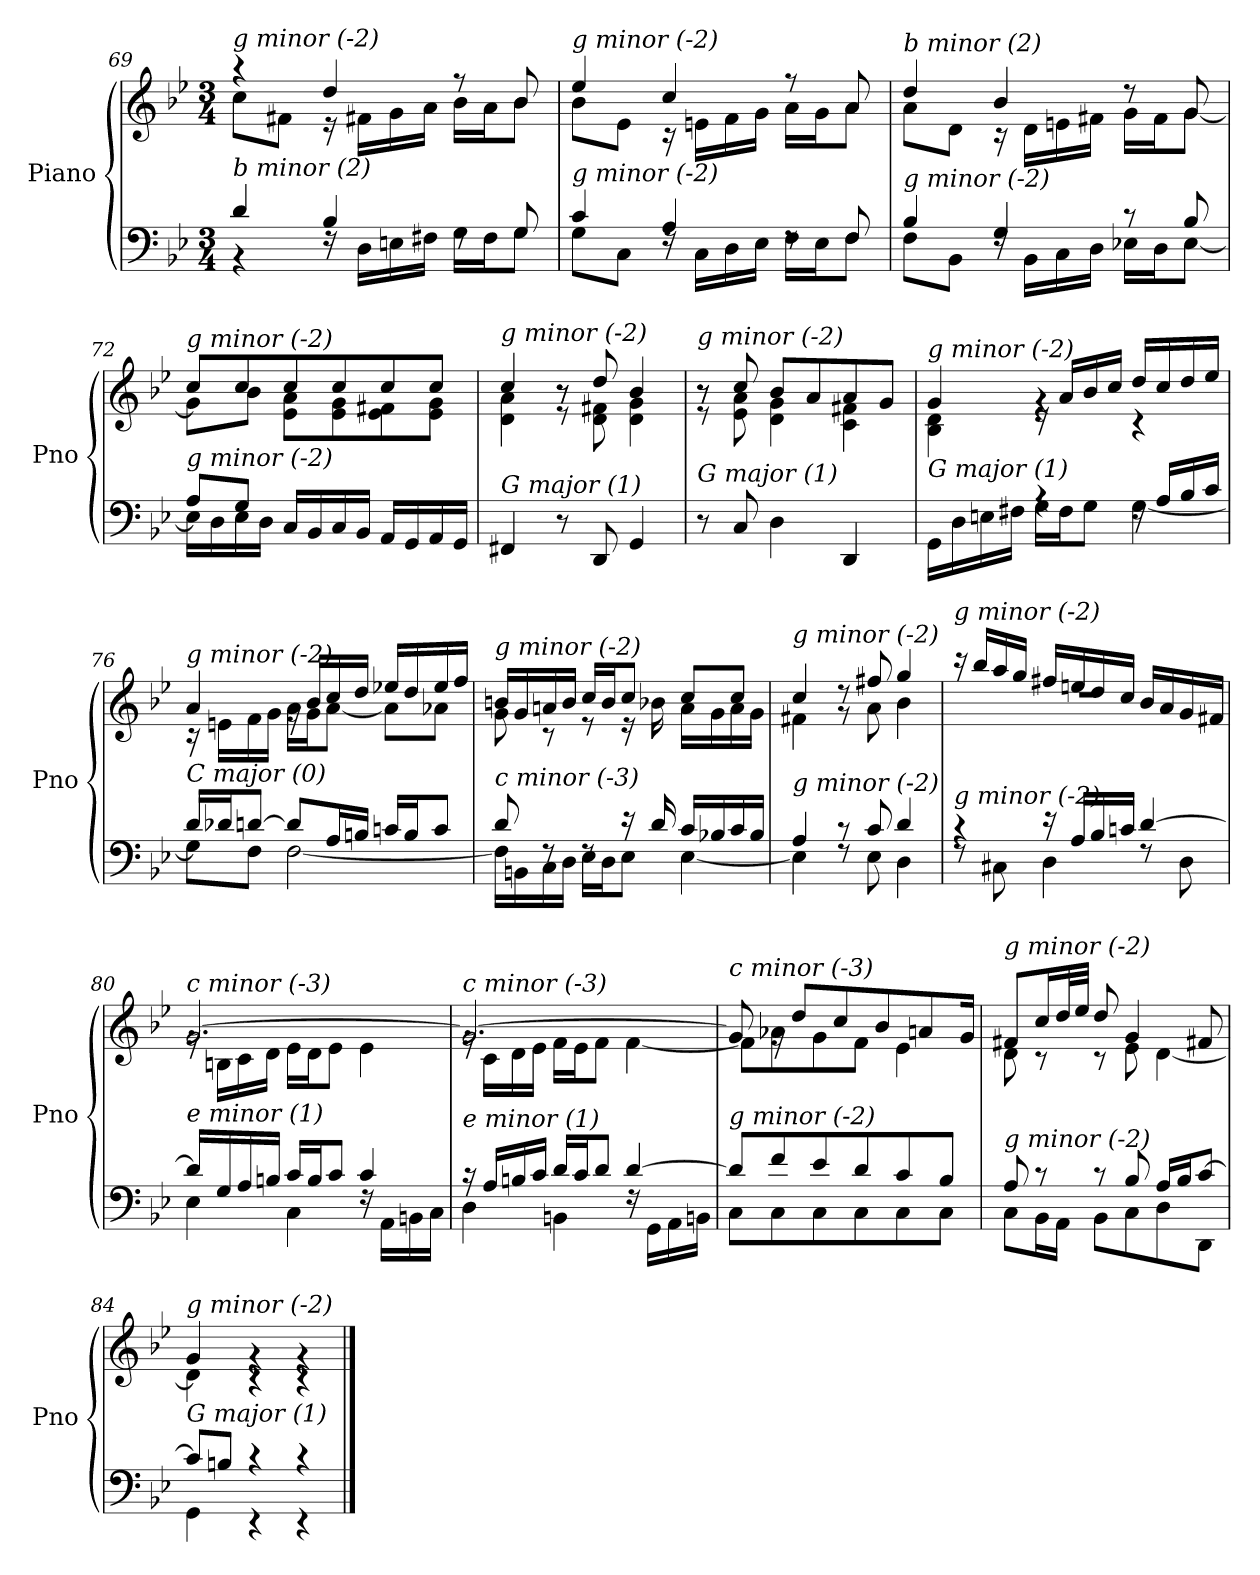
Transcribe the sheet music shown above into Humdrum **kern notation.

**kern	**kern
*part1	*part1
*staff2	*staff1
*I"Piano	*
*I'Pno	*
*clefF4	*clefG2
*k[b-e-]	*k[b-e-]
*M3/4	*M3/4
=69	=69
*^	*^
!	!	!LO:TX:i:t=g minor (-2)	!
!LO:TX:i:t=b minor (2)	!	!	!
4d/	4r	4r	8cc\L
.	.	.	8f#X\J
4B-/	16rF	4dd/	16r
.	16D\LL	.	16f#X\LL
.	16En\	.	16g\
.	16F#X\JJ	.	16a\JJ
8rF	16G\LL	8r	16b-\LL
.	16F#\J	.	16a\J
8G/	8G\J	8b-/	8b-\J
=70	=70	=70	=70
!	!	!LO:TX:i:t=g minor (-2)	!
!LO:TX:i:t=g minor (-2)	!	!	!
4c/	8G\L	4ee-/	8b-\L
.	8C\J	.	8e-\J
4A/	16rF	4cc/	16r
.	16C\LL	.	16en\LL
.	16D\	.	16f\
.	16E-\JJ	.	16g\JJ
8rF	16F\LL	8r	16a\LL
.	16E-\J	.	16g\J
8F/	8F\J	8a/	8a\J
!!LO:LB:g=z	!!
=71	=71	=71	=71
!	!	!LO:TX:i:t=b minor (2)	!
!LO:TX:i:t=g minor (-2)	!	!	!
4B-/	8F\L	4dd/	8a\L
.	8BB-\J	.	8d\J
4G/	16rF	4b-/	16r
.	16BB-\LL	.	16d\LL
.	16C\	.	16en\
.	16D\JJ	.	16f#X\JJ
8r	16E-X\LL	8r	16g\LL
.	16D\J	.	16f#\J
8B-/	[8E-\J	8g/	[8g\J
=72	=72	=72	=72
*	*	*	*^
!	!	!LO:TX:i:t=g minor (-2)	!	!
!LO:TX:i:t=g minor (-2)	!	!	!	!
8A/L	16E-\LL]	8cc/L	8g\L]	4ryy
.	16D\	.	.	.
8G/J	16E-\	8cc/	8b-\J	.
.	16D\JJ	.	.	.
16C/LL	2ryy	8cc/	8e-\ 8a\L	2ryy
16BB-/	.	.	.	.
16C/	.	8cc/	8e-\ 8g\	.
16BB-/JJ	.	.	.	.
16AA/LL	.	8cc/	8e-\ 8f#X\	.
16GG/	.	.	.	.
16AA/	.	8cc/J	8e-\ 8g\J	.
16GG/JJ	.	.	.	.
=73	=73	=73	=73	=73
!	!	!LO:TX:i:t=g minor (-2)	!	!
!LO:TX:i:t=G major (1)	!	!	!	!
4ryy	4FF#X/	4cc/	4d\ 4a\	4ryy
8ryy	8r	8r	8r	8re
4.ryy	8DD/	8dd/	8d\ 8f#X\	4.ryy
.	4GG/	4b-/	4d\ 4g\	.
=74	=74	=74	=74	=74
!	!	!LO:TX:i:t=g minor (-2)	!	!
!LO:TX:i:t=G major (1)	!	!	!	!
8ryy	8r	8r	8r	8re
2ryy	8C/	8cc/	8e-\ 8a\	2ryy
.	4D\	8b-/L	4d\ 4g\	.
.	.	8a/	.	.
.	4DD/	8a/	4c\ 4f#X\	.
8ryy	.	8g/J	.	8ryy
!!LO:PB:g=z	!!	!!
=75	=75	=75	=75	=75
!	!	!LO:TX:i:t=g minor (-2)	!	!
!LO:TX:i:t=G major (1)	!	!	!	!
16GG\LL	4ryy	4g/	4B-\ 4d\	4ryy
16D\	.	.	.	.
16En\	.	.	.	.
16F#X\JJ	.	.	.	.
4rA	16G\LL	16re	4rg	2ryy
.	16F#\J	16a/LL	.	.
.	8G\J	16b-/	.	.
.	.	16cc/JJ	.	.
16rF	[4G\	16dd/LL	4r	.
16A/LL	.	16cc/	.	.
16B-/	.	16dd/	.	.
16c/JJ	.	16ee-/JJ	.	.
*	*	*	*v	*v
=76	=76	=76	=76
!	!	!LO:TX:i:t=g minor (-2)	!
!LO:TX:i:t=C major (0)	!	!	!
16d/LL	8G\L]	4a/	16r
16d-Xi/J	.	.	16en\LL
[8d/J	8F\J	.	16f\
.	.	.	16g\JJ
8d/L]	[2F\	16rg	16a\LL
.	.	16b-/LL	16g\J
16A/L	.	16cc/	[8a\J
16Bn/JJ	.	16dd/JJ	.
16cn/LL	.	16ee-X/LL	8a\L]
16B/J	.	16dd/	.
8c/J	.	16ee-/	8a-X\J
.	.	16ff/JJ	.
=77	=77	=77	=77
!	!	!LO:TX:i:t=g minor (-2)	!
!LO:TX:i:t=c minor (-3)	!	!	!
8d/	16F\LL]	16bn/LL	8g\
.	16BBn\	16g/	.
8rF	16C\	16an/	8r
.	16D\JJ	16b/JJ	.
8rF	16E-\LL	16cc/LL	8r
.	16D\J	16b/J	.
16r	8E-\J	8cc/J	16r
16d/	.	.	16b-X\
16c/LL	[4E-\	8cc/L	16a\LL
16B-X/	.	.	16g\
16c/	.	8cc/J	16a\
16B-/JJ	.	.	16g\JJ
!!LO:LB:g=z	!!
=78	=78	=78	=78
!	!	!LO:TX:i:t=g minor (-2)	!
!LO:TX:i:t=g minor (-2)	!	!	!
4A/	4E-\]	4cc/	4f#X\
8r	8rF	8rg	8rdd
8c/	8E-\	8ff#X/	8a\
4d/	4D\	4gg/	4b-\
=79	=79	=79	=79
!	!	!LO:TX:i:t=g minor (-2)	!
!LO:TX:i:t=g minor (-2)	!	!	!
4r	8rF	16r	2.rdd
.	.	16bb-/LL	.
.	8C#X\	16aa/	.
.	.	16gg/JJ	.
16r	4D\	16ff#X/LL	.
16A/LL	.	16een/	.
16B-/	.	16dd/	.
16cn/JJ	.	16cc/JJ	.
[4d/	8rF	16b-/LL	.
.	.	16a/	.
.	8D\	16g/	.
.	.	16f#X/JJ	.
=80	=80	=80	=80
!	!	!LO:TX:i:t=c minor (-3)	!
!LO:TX:i:t=e minor (1)	!	!	!
16d/LL]	4E-\	[2.g/	16rg
16G/	.	.	16Bn\LL
16A/	.	.	16c\
16Bn/JJ	.	.	16d\JJ
16c/LL	4C\	.	16e-\LL
16B/J	.	.	16d\J
8c/J	.	.	8e-\J
4c/	16rF	.	4e-\
.	16AA\LL	.	.
.	16BBn\	.	.
.	16C\JJ	.	.
!!LO:LB:g=z	!!
=81	=81	=81	=81
!	!	!LO:TX:i:t=c minor (-3)	!
!LO:TX:i:t=e minor (1)	!	!	!
16r	4D\	2.g/_	16rg
16A/LL	.	.	16c\LL
16Bn/	.	.	16d\
16c/JJ	.	.	16e-\JJ
16d/LL	4BBn\	.	16f\LL
16c/J	.	.	16e-\J
8d/J	.	.	8f\J
[4d/	16rF	.	[4f\
.	16GG\LL	.	.
.	16AA\	.	.
.	16BBn\JJ	.	.
=82	=82	=82	=82
!	!	!LO:TX:i:t=c minor (-3)	!
!LO:TX:i:t=g minor (-2)	!	!	!
8d/L]	8C\L	8g/]	8f\L]
8f/	8C\	16rg	8a-X\
.	.	8dd/L	.
8e-/	8C\	.	8g\
.	.	8cc/	.
8d/	8C\	.	8f\J
.	.	8b-/	.
8c/	8C\	.	4e-\
.	.	8an/	.
8B-/J	8C\J	.	.
.	.	16g/Jk	.
=83	=83	=83	=83
!	!	!LO:TX:i:t=g minor (-2)	!
!LO:TX:i:t=g minor (-2)	!	!	!
8A/	8C\L	8f#X/L	8d\
8r	16BB-\L	16cc/L	8r
.	16AA\JJ	32dd/L	.
.	.	32ee-/JJJ	.
8r	8BB-\L	8dd/	8r
8B-/	8C\	4g/	8e-\
16A/LL	8D\	.	[4d\
16B-/J	.	.	.
[8c/J	8DD\J	8f#X/	.
=84	=84	=84	=84
!	!	!LO:TX:i:t=g minor (-2)	!
!LO:TX:i:t=G major (1)	!	!	!
8c/L]	4GG\	4g/	4d\]
8Bn/J	.	.	.
4r	4r	4rg	4r
4r	4r	4rg	4r
*v	*v	*	*
*	*v	*v
==	==
*-	*-
